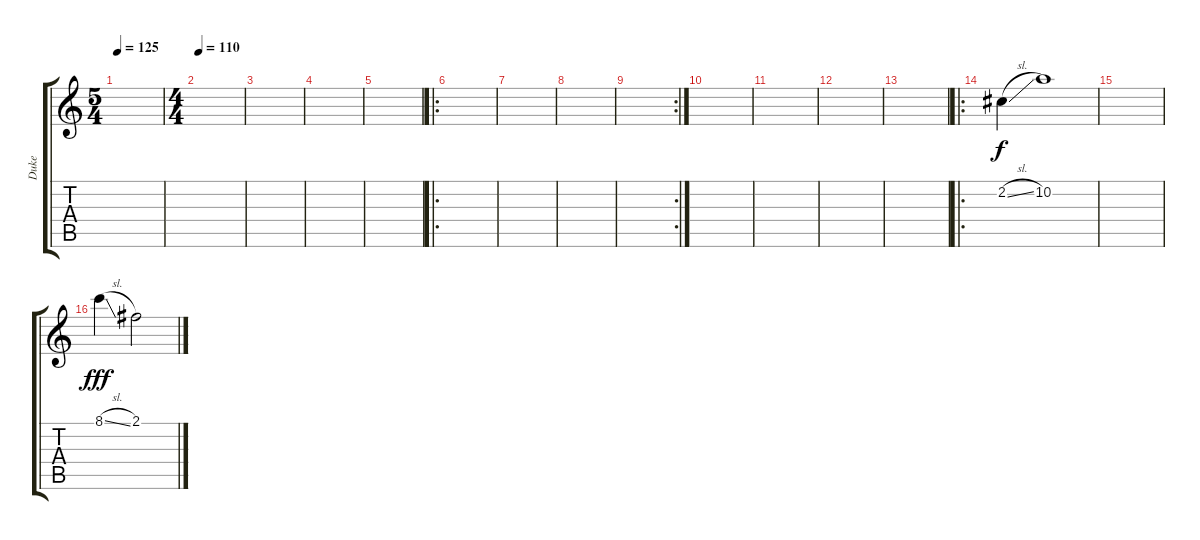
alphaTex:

\track ("Duke" "Duke") {instrument distortionguitar}
\staff {score tabs}
\tuning (E4 B3 G3 D3 A2 E2) {hide}
\ts (5 4)
\tempo 125
\clef g2
\ks c
|
\ts (4 4)
\tempo 110
|
|
|
|
\ro
|
|
|
\rc 2
|
|
|
|
|
\ro
2.2{sl}.4 10.2.1 |
|
8.1{sl}.4{dy fff} 2.1.2
